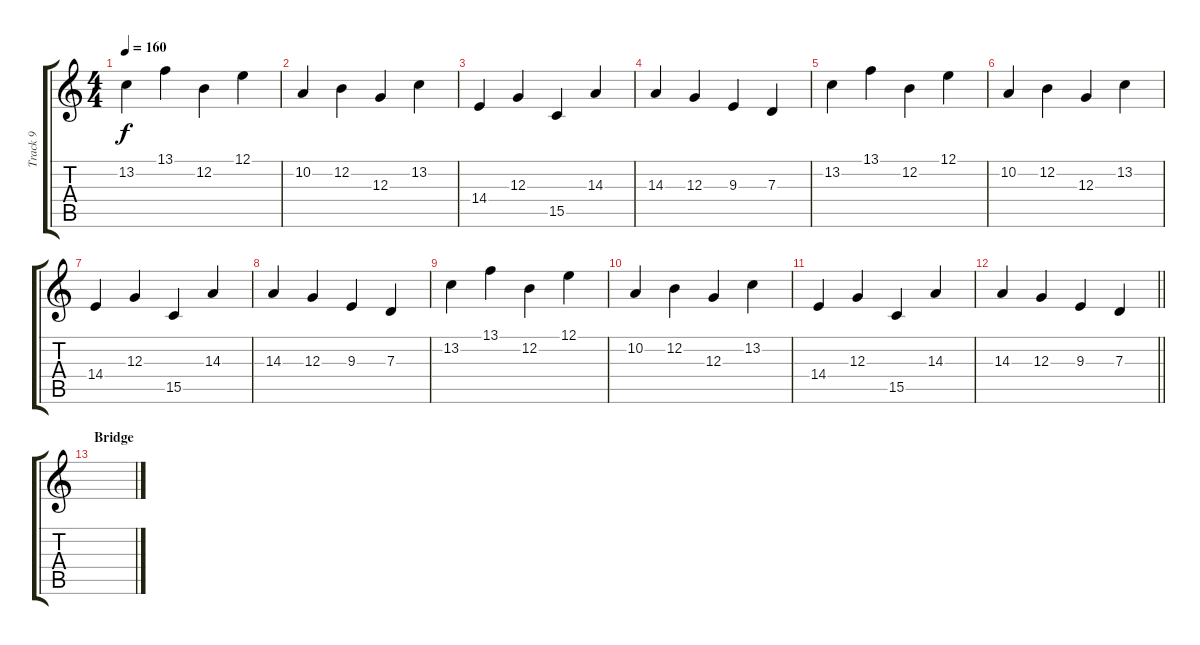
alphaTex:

\track ("Track 9" "Track 9") {instrument synthstrings1}
\staff {score tabs}
\tuning (E4 B3 G3 D3 A2 E2) {hide}
\ts (4 4)
\tempo 160
\clef g2
\ks c
13.2.4{dy f} 13.1.4 12.2.4 12.1.4 |
10.2.4 12.2.4 12.3.4 13.2.4 |
14.4.4 12.3.4 15.5.4 14.3.4 |
14.3.4 12.3.4 9.3.4 7.3.4 |
13.2.4 13.1.4 12.2.4 12.1.4 |
10.2.4 12.2.4 12.3.4 13.2.4 |
14.4.4 12.3.4 15.5.4 14.3.4 |
14.3.4 12.3.4 9.3.4 7.3.4 |
13.2.4 13.1.4 12.2.4 12.1.4 |
10.2.4 12.2.4 12.3.4 13.2.4 |
14.4.4 12.3.4 15.5.4 14.3.4 |
\barLineRight lightlight
14.3.4 12.3.4 9.3.4 7.3.4 |
\section ("" "Bridge")
